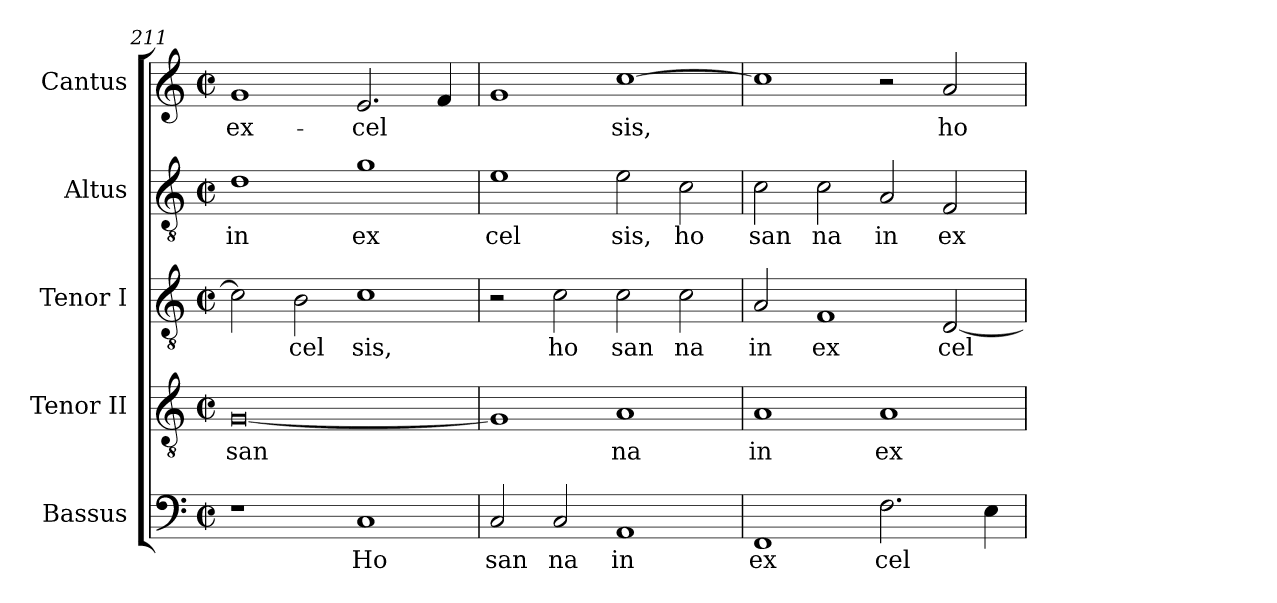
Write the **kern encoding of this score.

**kern	**text	**kern	**text	**kern	**text	**kern	**text	**kern	**text
*part5	*part5	*part4	*part4	*part3	*part3	*part2	*part2	*part1	*part1
*staff5	*staff5	*staff4	*staff4	*staff3	*staff3	*staff2	*staff2	*staff1	*staff1
*I"Bassus	*	*I"Tenor II	*	*I"Tenor I	*	*I"Altus	*	*I"Cantus	*
*I'B	*	*I'T II	*	*I'T I	*	*I'A	*	*I'C	*
*clefF4	*	*clefGv2	*	*clefGv2	*	*clefGv2	*	*clefG2	*
*k[]	*	*k[]	*	*k[]	*	*k[]	*	*k[]	*
*C:	*	*C:	*	*C:	*	*C:	*	*C:	*
*M2/2	*	*M2/2	*	*M2/2	*	*M2/2	*	*M2/2	*
*met(c|)	*	*met(c|)	*	*met(c|)	*	*met(c|)	*	*met(c|)	*
=211	=211	=211	=211	=211	=211	=211	=211	=211	=211
!	!	!	!LO:LY:b:cj	!	!LO:LY:b:cj	!	!LO:LY:b:cj	!	!LO:LY:b:cj
1r	.	[<0G	san	2c\]	.	1d	in	1g	ex-
!	!	!	!	!	!LO:LY:b:cj	!	!	!	!
.	.	.	.	2B\	cel	.	.	.	.
!	!LO:LY:b:cj	!	!	!	!LO:LY:b:cj	!	!LO:LY:b:cj	!	!LO:LY:b:cj
1C	Ho	.	.	1c	sis,	1g	ex	2.e/	-cel-
!	!	!	!	!	!	!	!	!	!LO:LY:b:cj
.	.	.	.	.	.	.	.	4f/	--
=212	=212	=212	=212	=212	=212	=212	=212	=212	=212
!	!LO:LY:b:cj	!	!LO:LY:b:cj	!	!	!	!LO:LY:b:cj	!	!LO:LY:b:cj
2C/	san	1G]	.	2r	.	1e	cel	1g	--
!	!LO:LY:b:cj	!	!	!	!LO:LY:b:cj	!	!	!	!
2C/	na	.	.	2c\	ho	.	.	.	.
!	!LO:LY:b:cj	!	!LO:LY:b:cj	!	!LO:LY:b:cj	!	!LO:LY:b:cj	!	!LO:LY:b:cj
1AA	in	1A	na	2c\	san	2e\	sis,	[>1cc	-sis,
!	!	!	!	!	!LO:LY:b:cj	!	!LO:LY:b:cj	!	!
.	.	.	.	2c\	na	2c\	ho	.	.
=213	=213	=213	=213	=213	=213	=213	=213	=213	=213
!	!LO:LY:b:cj	!	!LO:LY:b:cj	!	!LO:LY:b:cj	!	!LO:LY:b:cj	!	!LO:LY:b:cj
1FF	ex	1A	in	2A/	in	2c\	san	1cc]	.
!	!	!	!	!	!LO:LY:b:cj	!	!LO:LY:b:cj	!	!
.	.	.	.	1F	ex	2c\	na	.	.
!	!LO:LY:b:cj	!	!LO:LY:b:cj	!	!	!	!LO:LY:b:cj	!	!
2.F\	cel	1A	ex	.	.	2A/	in	2r	.
!	!	!	!	!	!LO:LY:b:cj	!	!LO:LY:b:cj	!	!LO:LY:b:cj
.	.	.	.	[>2D/	cel	2F/	ex	2a/	ho-
!	!LO:LY:b:cj	!	!	!	!	!	!	!	!
4E\	.	.	.	.	.	.	.	.	.
=	=	=	=	=	=	=	=	=	=
*-	*-	*-	*-	*-	*-	*-	*-	*-	*-
